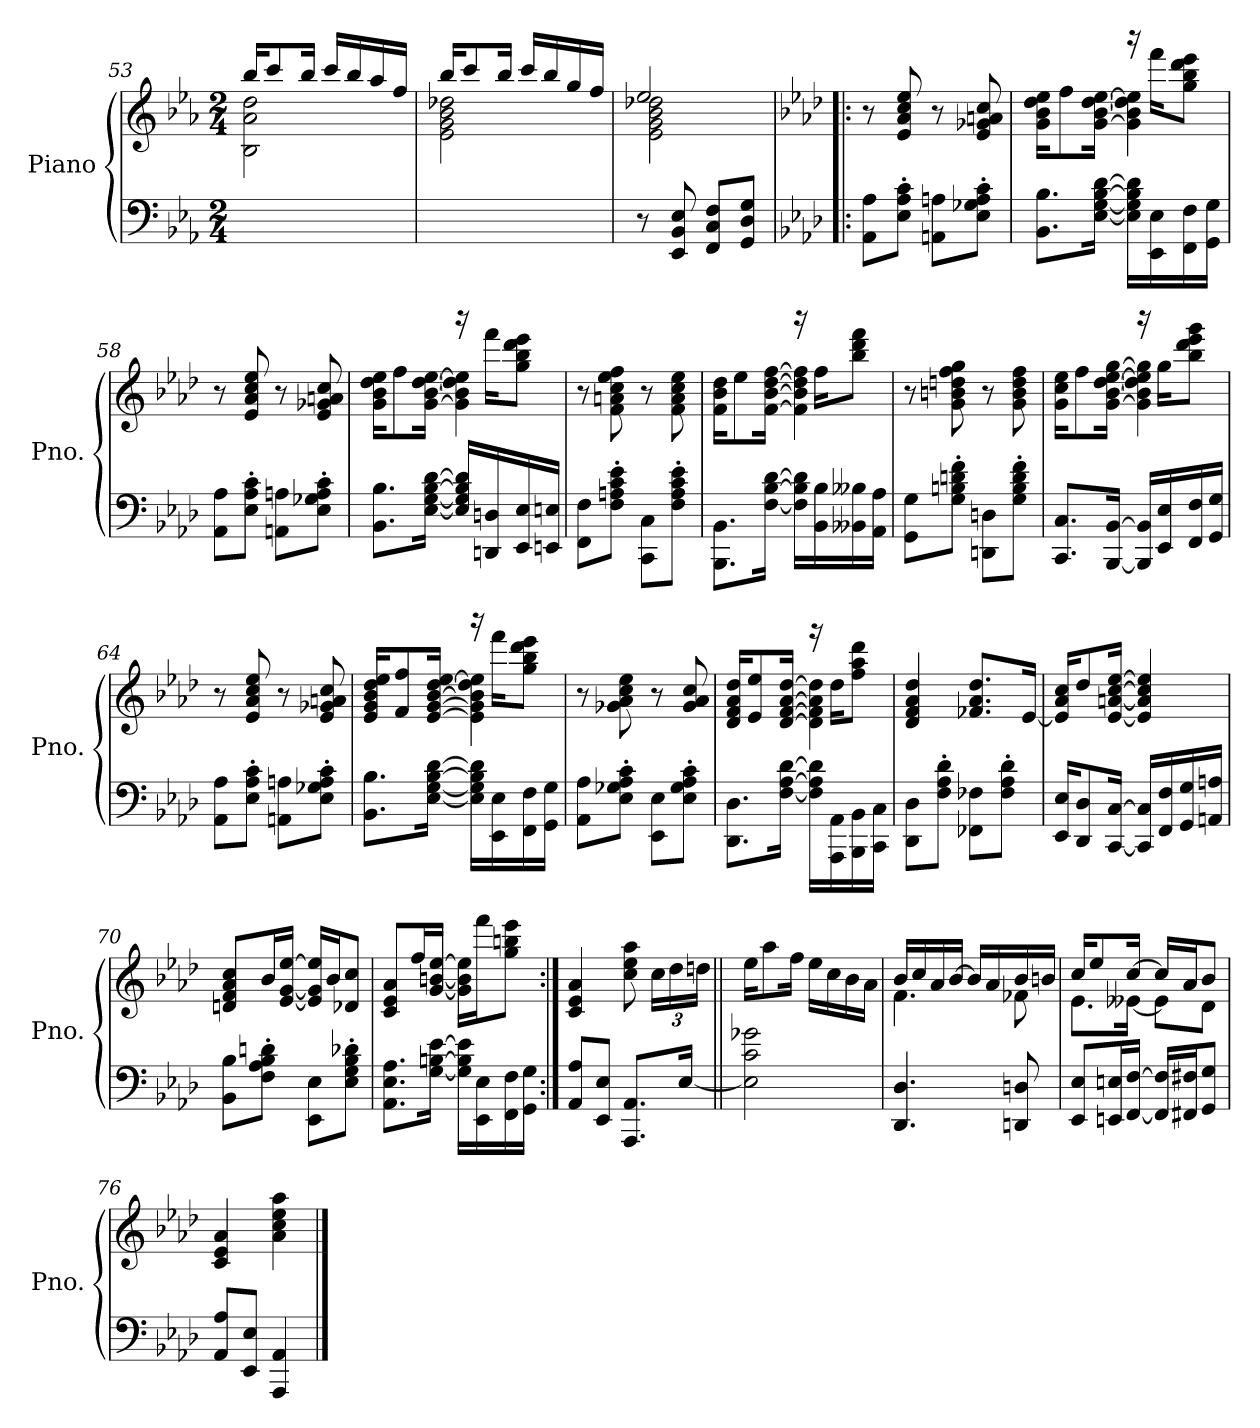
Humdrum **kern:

**kern	**kern
*part1	*part1
*staff2	*staff1
*I"Piano	*
*I'Pno.	*
*clefF4	*clefG2
*k[b-e-a-]	*k[b-e-a-]
*E-:	*E-:
*M2/4	*M2/4
=53	=53
*	*^
2ryy	16bb-/KL	2B-\ 2a-\ 2dd\
.	8ccc/	.
.	16bb-/Jk	.
.	16ccc/LL	.
.	16bb-/	.
.	16aa-/	.
.	16ff/JJ	.
=54	=54	=54
2ryy	16bb-/KL	2e-\ 2g\ 2b-\ 2dd-X\
.	8ccc/	.
.	16bb-/Jk	.
.	16ccc/LL	.
.	16bb-/	.
.	16gg/	.
.	16ff/JJ	.
=55	=55	=55
8r	2ee-/	2e-\ 2g\ 2b-\ 2dd-X\
8EE-/ 8BB-/ 8E-/	.	.
8FF/ 8C/ 8F/L	.	.
8GG/ 8D/ 8G/J	.	.
*	*v	*v
!!LO:PB:g=z
=56!|:	=56!|:
*k[b-e-a-d-]	*k[b-e-a-d-]
*A-:	*A-:
8AA-\ 8A-\L	8r
8E-\' 8A-\' 8c\'J	8e-/ 8a-/ 8cc/ 8ee-/
8AAn\ 8An\L	8r
8E-\' 8G-X\' 8A\' 8c\'J	8e-/ 8g-X/ 8an/ 8cc/
=57	=57
*	*^
8.BB-\ 8.B-\L	16g\ 16b-\ 16dd-\ 16ee-\KL	4ryy
.	8ff\	.
[16E-\ [16G\ [16B-\ [16d-\Jk	[16g\ [16b-\ [16dd-\ [16ee-\Jk	.
16E-\] 16G\] 16B-\] 16d-\]LL	4g\] 4b-\] 4dd-\] 4ee-\]	16rbbb
16EE-\ 16E-\	.	16fff\KL
16FF\ 16F\	.	8gg\ 8bb-\ 8ddd-\ 8eee-\J
16GG\ 16G\JJ	.	.
*	*v	*v
=58	=58
8AA-\ 8A-\L	8r
8E-\' 8A-\' 8c\'J	8e-/ 8a-/ 8cc/ 8ee-/
8AAn\ 8An\L	8r
8E-\' 8G-X\' 8A\' 8c\'J	8e-/ 8g-X/ 8an/ 8cc/
=59	=59
*	*^
8.BB-\ 8.B-\L	16g\ 16b-\ 16dd-\ 16ee-\KL	4ryy
.	8ff\	.
[16E-\ [16G\ [16B-\ [16d-\Jk	[16g\ [16b-\ [16dd-\ [16ee-\Jk	.
16E-/] 16G/] 16B-/] 16d-/]LL	4g\] 4b-\] 4dd-\] 4ee-\]	16rbbb
16DDn/ 16Dn/	.	16fff\KL
16EE-/ 16E-/	.	8gg\ 8bb-\ 8ddd-\ 8eee-\J
16EEn/ 16En/JJ	.	.
*	*v	*v
!!LO:LB:g=z
=60	=60
8FF\ 8F\L	8r
8F\' 8An\' 8c\' 8e-\'J	8f\ 8an\ 8cc\ 8ee-\ 8ff\
8CC\ 8C\L	8r
8F\' 8A\' 8c\' 8e-\'J	8f\ 8a\ 8cc\ 8ee-\
=61	=61
*	*^
8.BBB-\ 8.BB-\L	16f\ 16b-\ 16dd-\KL	4ryy
.	8ee-\	.
[16F\ [16B-\ [16d-\Jk	[16f\ [16b-\ [16dd-\ [16ff\Jk	.
16F\] 16B-\] 16d-\]LL	4f\] 4b-\] 4dd-\] 4ff\]	16rbbb
16BB-\ 16B-\	.	16ff\KL
16BB--X\ 16B--X\	.	8bb-\ 8ddd-\ 8fff\J
16AA-\ 16A-\JJ	.	.
*	*v	*v
=62	=62
8GG\ 8G\L	8r
8G\' 8Bn\' 8dn\' 8f\'J	8g\ 8bn\ 8ddn\ 8ff\ 8gg\
8DDn\ 8Dn\L	8r
8G\' 8B\' 8d\' 8f\'J	8g\ 8b\ 8dd\ 8ff\
=63	=63
*	*^
8.CC/ 8.C/L	16g\ 16cc\ 16ee-\KL	4ryy
.	8ff\	.
[16BBB-/ [16BB-/Jk	[16g\ [16b-\ [16dd-\ [16ee-\ [16gg\Jk	.
16BBB-/] 16BB-/]LL	4g\] 4b-\] 4dd-\] 4ee-\] 4gg\]	16rbbb
16EE-/ 16E-/	.	16gg\KL
16FF/ 16F/	.	8bb-\ 8ddd-\ 8eee-\ 8ggg\J
16GG/ 16G/JJ	.	.
*	*v	*v
!!LO:LB:g=z
=64	=64
8AA-\ 8A-\L	8r
8E-\' 8A-\' 8c\'J	8e-/ 8a-/ 8cc/ 8ee-/
8AAn\ 8An\L	8r
8E-\' 8G-X\' 8A\' 8c\'J	8e-/ 8g-X/ 8an/ 8cc/
=65	=65
*	*^
8.BB-\ 8.B-\L	16e-/ 16g/ 16b-/ 16dd-/ 16ee-/KL	4ryy
.	8f/ 8ff/	.
[16E-\ [16G\ [16B-\ [16d-\Jk	[16e-/ [16g/ [16b-/ [16dd-/ [16ee-/Jk	.
16E-\] 16G\] 16B-\] 16d-\]LL	4e-\] 4g\] 4b-\] 4dd-\] 4ee-\]	16rbbb
16EE-\ 16E-\	.	16fff\KL
16FF\ 16F\	.	8gg\ 8bb-\ 8ddd-\ 8eee-\J
16GG\ 16G\JJ	.	.
*	*v	*v
=66	=66
8AA-\ 8A-\L	8r
8E-\' 8G-X\' 8A-\' 8c\'J	8g-X\ 8a-\ 8cc\ 8ee-\
8EE-\ 8E-\L	8r
8E-\' 8G-\' 8A-\' 8c\'J	8g-/ 8a-/ 8cc/
=67	=67
*	*^
8.DD-\ 8.D-\L	16d-/ 16f/ 16a-/ 16dd-/KL	4ryy
.	8e-/ 8ee-/	.
[16F\ [16A-\ [16d-\Jk	[16d-/ [16f/ [16a-/ [16dd-/Jk	.
16F\] 16A-\] 16d-\]LL	4d-\] 4f\] 4a-\] 4dd-\]	16rggg
16AAA-\ 16AA-\	.	16dd-\KL
16BBB-\ 16BB-\	.	8ff\ 8aa-\ 8ddd-\J
16CC\ 16C\JJ	.	.
*	*v	*v
!!LO:LB:g=z
=68	=68
8DD-\ 8D-\L	4d-/ 4f/ 4a-/ 4dd-/
8F\' 8A-\' 8d-\'J	.
8FF-X\ 8F-X\L	8.f-X/ 8.a-/ 8.dd-/L
8F-\' 8A-\' 8d-\'J	.
.	[16e-/Jk
=69	=69
16EE-/ 16E-/KL	16e-/] 16a-/ 16cc/KL
8DD-/ 8D-/	8dd-/
[16CC/ [16C/Jk	[16e-/ [16an/ [16cc/ [16ee-/Jk
16CC/] 16C/]LL	4e-/] 4a/] 4cc/] 4ee-/]
16FF/ 16F/	.
16GG/ 16G/	.
16AAn/ 16An/JJ	.
=70	=70
8BB-\ 8B-\L	8dn/ 8f/ 8a-/ 8cc/L
8F\' 8A-\' 8B-\' 8dn\'J	16b-/L
.	[16e-/ [16g/ [16ee-/JJ
8EE-\ 8E-\L	16e-/] 16g/] 16ee-/]LL
.	16b-/J
8E-\' 8G\' 8B-\' 8d-X\'J	8d-X/ 8cc/J
=71	=71
8.AA-\ 8.E-\ 8.A-\L	8c/ 8e-/ 8a-/L
.	16ff/L
[16G\ [16Bn\ [16e-\Jk	[16g/ [16bn/ [16ee-/JJ
16G\] 16B\] 16e-\]LL	16g\] 16b\] 16ee-\]LL
16EE-\ 16E-\	16fff\J
16FF\ 16F\	8gg\ 8bbn\ 8eee-\J
16GG\ 16G\JJ	.
=72:|!	=72:|!
8AA-/ 8A-/L	4c/ 4e-/ 4a-/
8EE-/ 8E-/J	.
8.AAA-/ 8.AA-/L	8cc\ 8ee-\ 8aa-\
*	*Xbrackettup
.	24cc\LL
.	24dd-\
[16E-/Jk	.
.	24ddn\JJ
!!LO:LB:g=z
=73||	=73||
2E-\] 2c\ 2g-X\	16ee-\KL
.	8aa-\
.	16ff\Jk
.	16ee-\LL
.	16cc\
.	16b-\
.	16a-\JJ
=74	=74
*	*^
4.DD-/ 4.D-/	16b-/LL	4.f\
.	16cc/	.
.	16a-/	.
.	[16b-/JJ	.
.	16b-/LL]	.
.	16a-/	.
8DDn/ 8Dn/	16b-/	8f-X\
.	16bn/JJ	.
=75	=75	=75
8EE-/ 8E-/L	16cc/KL	8.e-\L
.	8ee-/	.
16EEn/ 16En/L	.	.
[16FF/ [16F/JJ	[16cc/Jk	[16e--X\Jk
16FF/] 16F/]LL	16cc/LL]	8e--\L]
16FF#X/ 16F#X/J	16a-/J	.
8GG/ 8G/J	8b-/J	8d-\J
*	*v	*v
=76	=76
8AA-/ 8A-/L	4c/ 4e-/ 4a-/
8EE-/ 8E-/J	.
4AAA-/ 4AA-/	4a-\ 4cc\ 4ee-\ 4aa-\
==	==
*-	*-
